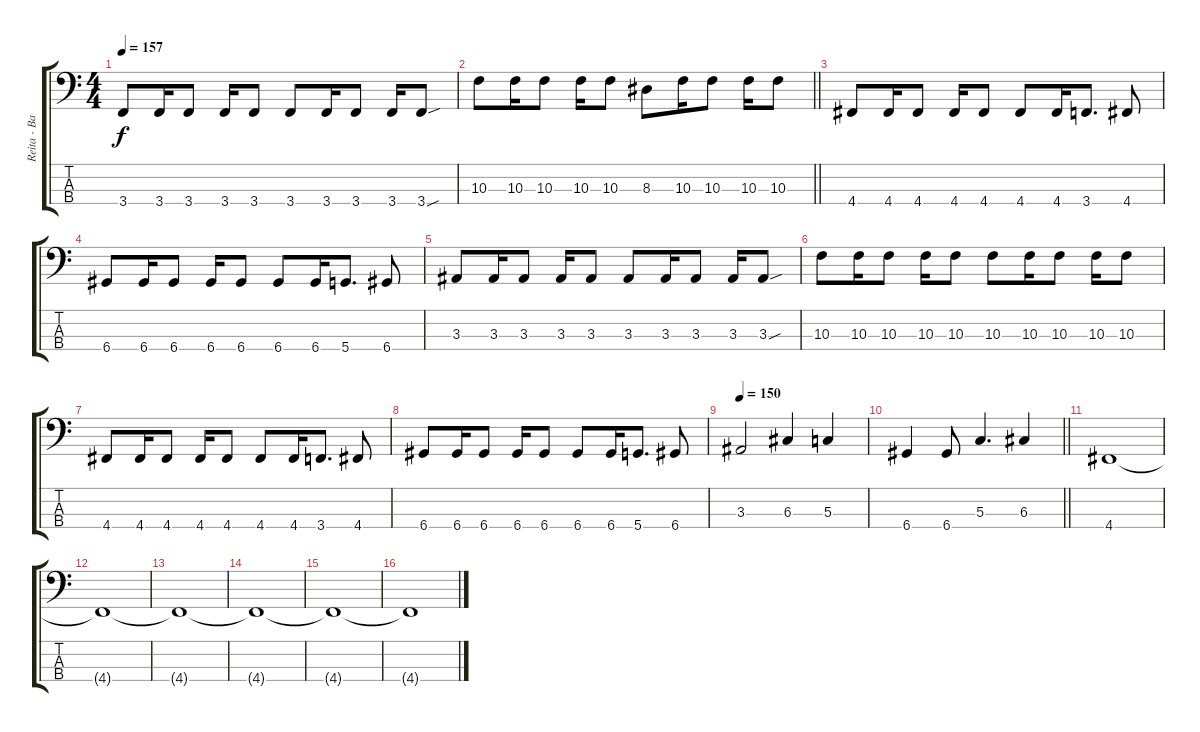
\track ("Reita - Bass" "Reita - Ba") {instrument electricbasspick}
\staff {score tabs}
\tuning (F2 C2 G1 D1) {hide}
\ts (4 4)
\tempo 157
\clef f4
\ks c
3.4.8{dy f} 3.4.16 3.4.8 3.4.16 3.4.8 3.4.8 3.4.16 3.4.8 3.4.16 3.4{sou}.8 |
\barLineRight lightlight
10.3.8 10.3.16 10.3.8 10.3.16 10.3.8 8.3.8 10.3.16 10.3.8 10.3.16 10.3.8 |
\section ("" "")
4.4.8 4.4.16 4.4.8 4.4.16 4.4.8 4.4.8 4.4.16 3.4.8{d} 4.4.8 |
6.4.8 6.4.16 6.4.8 6.4.16 6.4.8 6.4.8 6.4.16 5.4.8{d} 6.4.8 |
3.3.8 3.3.16 3.3.8 3.3.16 3.3.8 3.3.8 3.3.16 3.3.8 3.3.16 3.3{sou}.8 |
10.3.8 10.3.16 10.3.8 10.3.16 10.3.8 10.3.8 10.3.16 10.3.8 10.3.16 10.3.8 |
4.4.8 4.4.16 4.4.8 4.4.16 4.4.8 4.4.8 4.4.16 3.4.8{d} 4.4.8 |
6.4.8 6.4.16 6.4.8 6.4.16 6.4.8 6.4.8 6.4.16 5.4.8{d} 6.4.8 |
\tempo 150
3.3.2 6.3.4 5.3.4 |
\barLineRight lightlight
6.4.4 6.4.8 5.3.4{d} 6.3.4 |
\section ("" "")
4.4.1 |
4.4{t}.1 |
4.4{t}.1 |
4.4{t}.1 |
4.4{t}.1 |
4.4{t}.1
